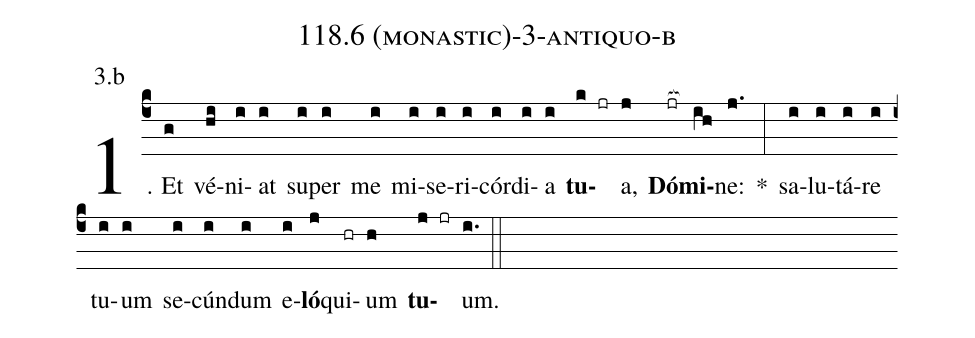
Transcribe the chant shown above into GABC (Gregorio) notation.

name: 118.6 (monastic)-3-antiquo-b;
annotation: 3.b;
%%
(c4)1. Et(g) vé(hi)ni(i)at(i) su(i)per(i) me(i) mi(i)se(i)ri(i)cór(i)di(i)a(i) <b>tu</b>(k jr)a,(j) <b>Dó</b>(jr[ocb:1{])<b>mi</b>(ih[ocb:0}])ne:(j.) *(:) sa(i)lu(i)tá(i)re(i) tu(i)um(i) se(i)cún(i)dum(i) e(i)<b>ló</b>(j)qui(hr)um(h) <b>tu</b>(j jr)um.(i.) (::)
